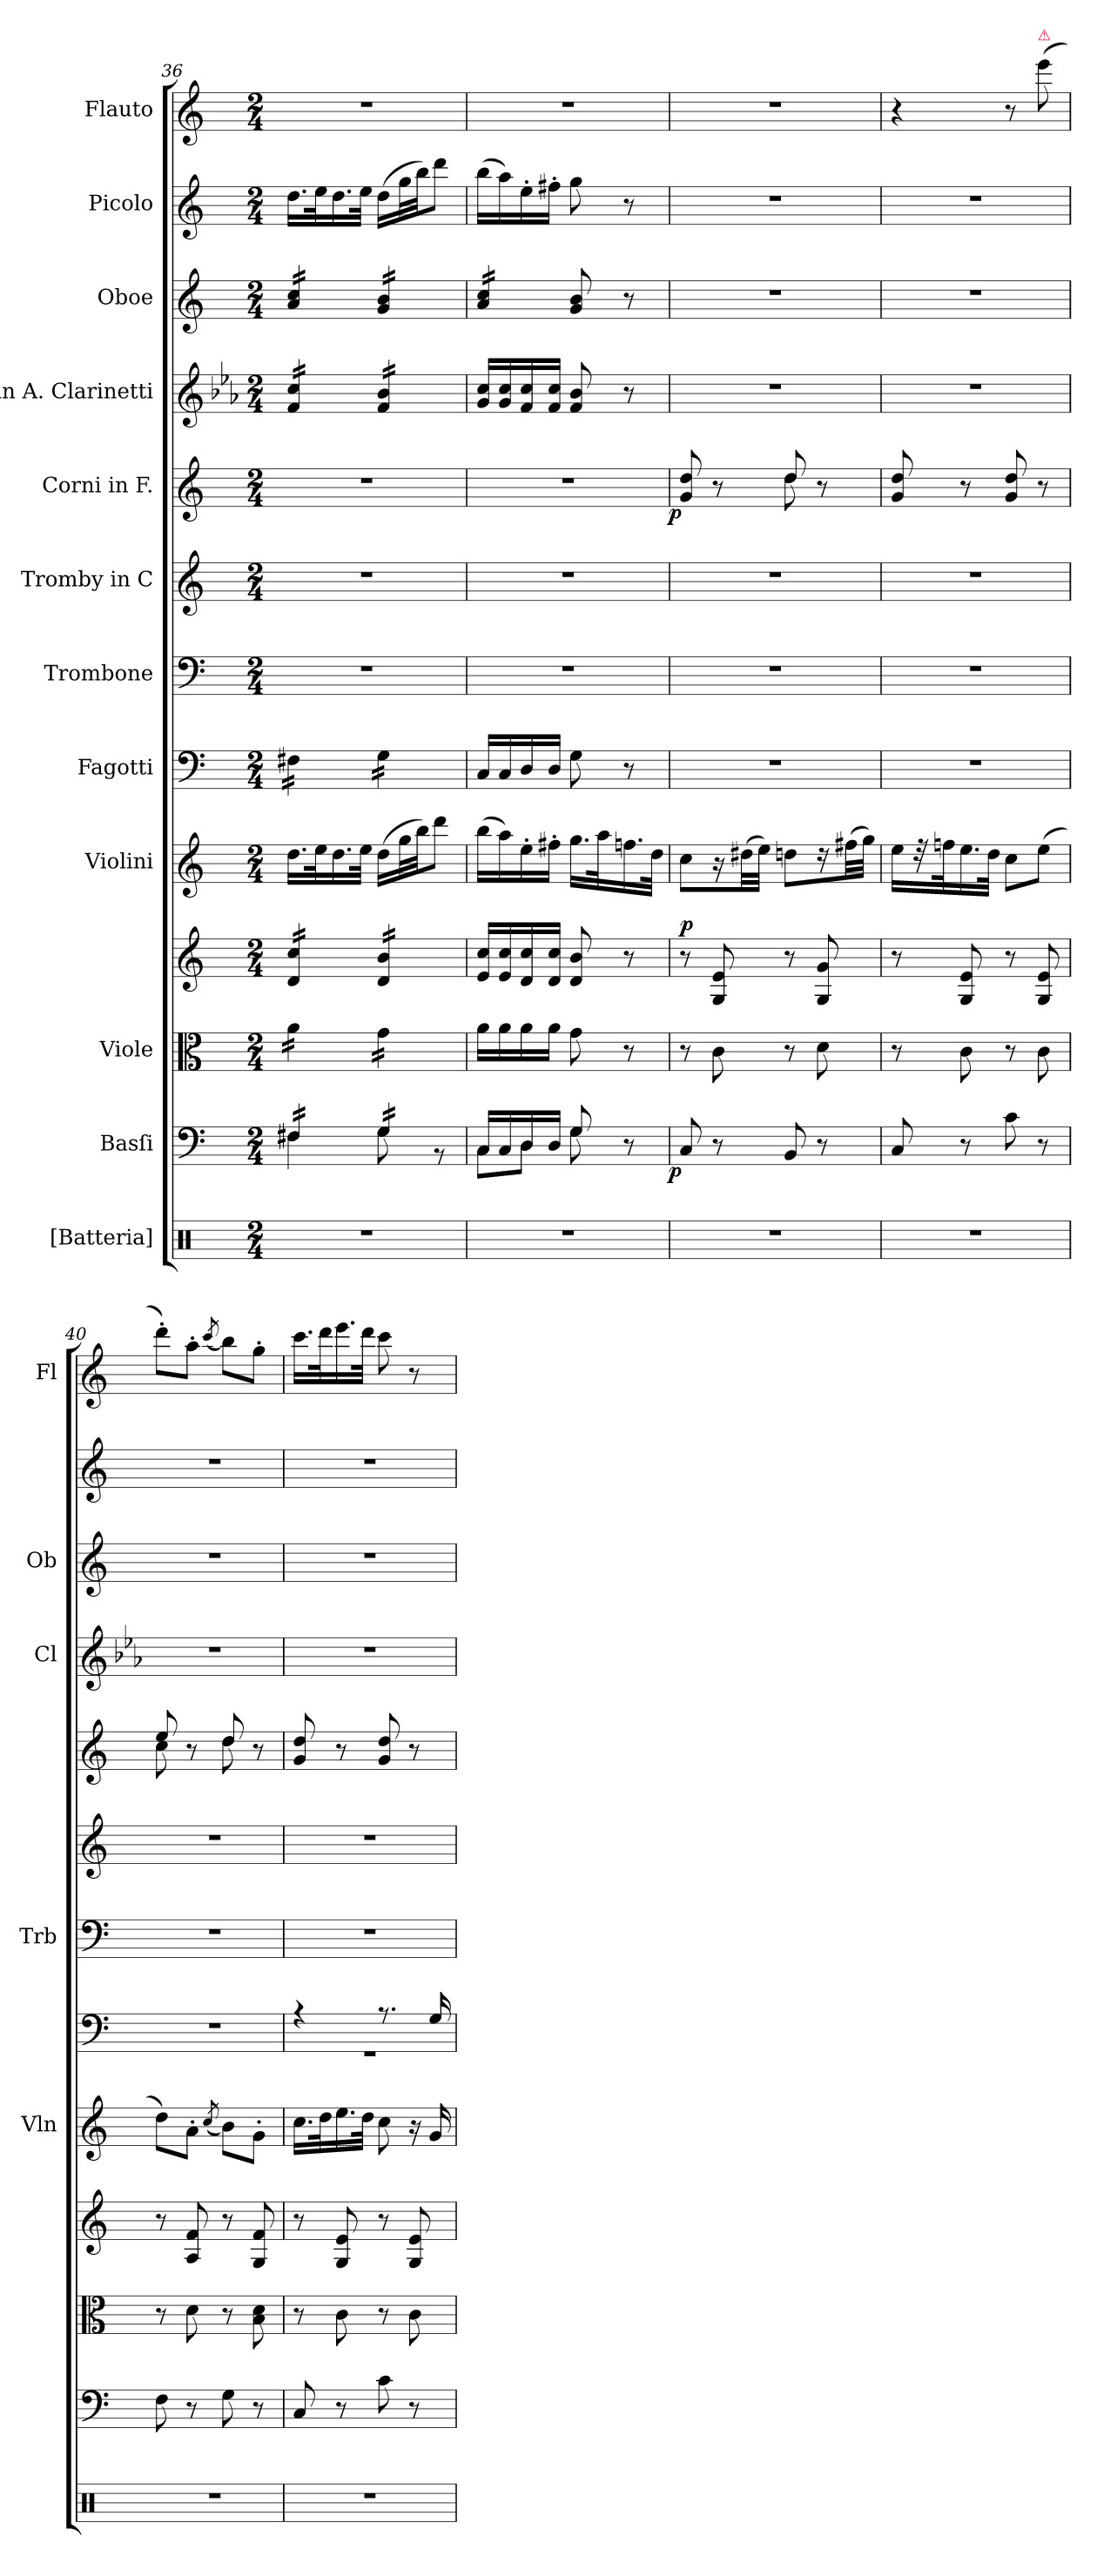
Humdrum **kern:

**kern	**kern	**dynam	**kern	**kern	**dynam	**kern	**kern	**kern	**kern	**kern	**dynam	**kern	**kern	**kern	**kern
*part13	*part12	*part12	*part11	*part10	*part10	*part9	*part8	*part7	*part6	*part5	*part5	*part4	*part3	*part2	*part1
*staff13	*staff12	*staff12	*staff11	*staff10	*staff10	*staff9	*staff8	*staff7	*staff6	*staff5	*staff5	*staff4	*staff3	*staff2	*staff1
*I"[Batteria]	*I"Basſi	*	*I"Viole	*	*	*I"Violini	*I"Fagotti	*I"Trombone	*I"Tromby in C	*I"Corni in F.	*	*I"in A. Clarinetti	*I"Oboe	*I"Picolo	*I"Flauto
*	*	*	*	*	*	*I'Vln	*	*I'Trb	*	*	*	*I'Cl	*I'Ob	*	*I'Fl
*clefX	*clefF4	*	*clefC3	*clefG2	*	*clefG2	*clefF4	*clefF4	*clefG2	*clefG2	*	*clefG2	*clefG2	*clefG2	*clefG2
*	*	*	*	*	*	*	*	*	*	*ITrd4c7	*	*ITrd2c3	*	*	*
*k[]	*k[]	*	*k[]	*k[]	*	*k[]	*k[]	*k[]	*k[]	*k[b-]	*	*k[]	*k[]	*k[]	*k[]
*M2/4	*M2/4	*	*M2/4	*M2/4	*	*M2/4	*M2/4	*M2/4	*M2/4	*M2/4	*	*M2/4	*M2/4	*M2/4	*M2/4
=36	=36	=36	=36	=36	=36	=36	=36	=36	=36	=36	=36	=36	=36	=36	=36
*	*^	*	*	*	*	*	*	*	*	*	*	*	*	*	*
*	*tremolo	*	*	*	*	*	*	*	*	*	*	*	*	*	*	*
*	*	*	*	*tremolo	*	*	*	*	*	*	*	*	*	*	*	*
*	*	*	*	*	*tremolo	*	*	*	*	*	*	*	*	*	*	*
*	*	*	*	*	*	*	*	*tremolo	*	*	*	*	*	*	*	*
*	*	*	*	*	*	*	*	*	*	*	*	*	*tremolo	*	*	*
*	*	*	*	*	*	*	*	*	*	*	*	*	*	*tremolo	*	*
2r	16F#X/LL	4F#X\	.	16a\LL	16d/ 16cc/LL	.	16.dd\LL	16F#X\LL	2r	2r	2r	.	16d/ 16a/LL	16a/ 16cc/LL	16.dd\LL	2r
.	16F#X/	.	.	16a\	16d/ 16cc/	.	.	16F#X\	.	.	.	.	16d/ 16a/	16a/ 16cc/	.	.
.	.	.	.	.	.	.	32ee\K	.	.	.	.	.	.	.	32ee\K	.
.	16F#X/	.	.	16a\	16d/ 16cc/	.	16.dd\	16F#X\	.	.	.	.	16d/ 16a/	16a/ 16cc/	16.dd\	.
.	16F#X/JJ	.	.	16a\JJ	16d/ 16cc/JJ	.	.	16F#X\JJ	.	.	.	.	16d/ 16a/JJ	16a/ 16cc/JJ	.	.
.	.	.	.	.	.	.	32ee\JJk	.	.	.	.	.	.	.	32ee\JJk	.
.	16G/LL	8G\	.	16g\LL	16d/ 16b/LL	.	(>16dd\LL	16G\LL	.	.	.	.	16d/ 16g/LL	16g/ 16b/LL	(>16dd\LL	.
.	16G/	.	.	16g\	16d/ 16b/	.	32gg\L	16G\	.	.	.	.	16d/ 16g/	16g/ 16b/	32gg\L	.
.	.	.	.	.	.	.	32bb\JJ)	.	.	.	.	.	.	.	32bb\JJ)	.
.	16G/	8r	.	16g\	16d/ 16b/	.	8ddd\J	16G\	.	.	.	.	16d/ 16g/	16g/ 16b/	8ddd\J	.
.	16G/JJ	.	.	16g\JJ	16d/ 16b/JJ	.	.	16G\JJ	.	.	.	.	16d/ 16g/JJ	16g/ 16b/JJ	.	.
*	*	*	*	*	*	*	*	*	*	*	*	*	*Xtremolo	*	*	*
*	*	*	*	*	*	*	*	*Xtremolo	*	*	*	*	*	*	*	*
*	*	*	*	*	*Xtremolo	*	*	*	*	*	*	*	*	*	*	*
*	*	*	*	*Xtremolo	*	*	*	*	*	*	*	*	*	*	*	*
*	*Xtremolo	*	*	*	*	*	*	*	*	*	*	*	*	*	*	*
=37	=37	=37	=37	=37	=37	=37	=37	=37	=37	=37	=37	=37	=37	=37	=37	=37
2r	16C/LL	8C\L	.	16a\LL	16e/ 16cc/LL	.	(>16bb\LL	16C/LL	2r	2r	2r	.	16e/ 16a/LL	16a/ 16cc/LL	(>16bb\LL	2r
.	16C/	.	.	16a\	16e/ 16cc/	.	16aa\)	16C/	.	.	.	.	16e/ 16a/	16a/ 16cc/	16aa\)	.
.	16D/	8D\J	.	16a\	16d/ 16cc/	.	16ee'\	16D/	.	.	.	.	16d/ 16a/	16a/ 16cc/	16ee'\	.
.	16D/JJ	.	.	16a\JJ	16d/ 16cc/JJ	.	16ff#X'\JJ	16D/JJ	.	.	.	.	16d/ 16a/JJ	16a/ 16cc/JJ	16ff#X'\JJ	.
*	*	*	*	*	*	*	*	*	*	*	*	*	*	*Xtremolo	*	*
.	8G/	8G\	.	8g\	8d/ 8b/	.	16.gg\LL	8G\	.	.	.	.	8d/ 8g/	8g/ 8b/	8gg\	.
.	.	.	.	.	.	.	32aa\K	.	.	.	.	.	.	.	.	.
.	8r	8ryy	.	8r	8r	.	16.ffn\	8r	.	.	.	.	8r	8r	8r	.
.	.	.	.	.	.	.	32dd\JJk	.	.	.	.	.	.	.	.	.
*	*v	*v	*	*	*	*	*	*	*	*	*	*	*	*	*	*
=38	=38	=38	=38	=38	=38	=38	=38	=38	=38	=38	=38	=38	=38	=38	=38
*	*	*	*	*	*	*	*	*	*	*^	*	*	*	*	*
!	!	!LO:DY:b:rj	!	!	!LO:DY:a	!	!	!	!	!	!	!LO:DY:b:rj	!	!	!	!
2r	8C/	p	8r	8r	p	8cc\L	2r	2r	2r	8c/ 8g/	4ryy	p	2r	2r	2r	2r
.	8r	.	8c\	8G/ 8e/	.	16r	.	.	.	8r	.	.	.	.	.	.
.	.	.	.	.	.	(>32dd#X\LL	.	.	.	.	.	.	.	.	.	.
.	.	.	.	.	.	32ee\JJJ)	.	.	.	.	.	.	.	.	.	.
.	8BB/	.	8r	8r	.	8ddn\L	.	.	.	8g/	8g\	.	.	.	.	.
.	8r	.	8d\	8G/ 8g/	.	16r	.	.	.	8r	8ryy	.	.	.	.	.
.	.	.	.	.	.	(>32ff#X\LL	.	.	.	.	.	.	.	.	.	.
.	.	.	.	.	.	32gg\JJJ)	.	.	.	.	.	.	.	.	.	.
*	*	*	*	*	*	*	*	*	*	*v	*v	*	*	*	*	*
=39	=39	=39	=39	=39	=39	=39	=39	=39	=39	=39	=39	=39	=39	=39	=39
2r	8C/	.	8r	8r	.	16ee\LL	2r	2r	2r	8c/ 8g/	.	2r	2r	2r	4r
.	.	.	.	.	.	32r	.	.	.	.	.	.	.	.	.
.	.	.	.	.	.	32ffn\K	.	.	.	.	.	.	.	.	.
.	8r	.	8c\	8G/ 8e/	.	16.ee\	.	.	.	8r	.	.	.	.	.
.	.	.	.	.	.	32dd\JJk	.	.	.	.	.	.	.	.	.
.	8c\	.	8r	8r	.	8cc\L	.	.	.	8c/ 8g/	.	.	.	.	8r
!	!	!	!	!	!	!	!	!	!	!	!	!	!	!	!LO:TX:a:color=crimson:t=⚠
.	8r	.	8c\	8G/ 8e/	.	(>8ee\J	.	.	.	8r	.	.	.	.	(>8eee\
=40	=40	=40	=40	=40	=40	=40	=40	=40	=40	=40	=40	=40	=40	=40	=40
*	*	*	*	*	*	*	*	*	*	*^	*	*	*	*	*
2r	8F\	.	8r	8r	.	8dd\L)	2r	2r	2r	8a/	8f\	.	2r	2r	2r	8ddd'\L)
.	8r	.	8d\	8A/ 8f/	.	8a'\J	.	.	.	8r	8ryy	.	.	.	.	8aa'\J
.	.	.	.	.	.	(<8qcc/	.	.	.	.	.	.	.	.	.	(<8qccc/
.	8G\	.	8r	8r	.	8b\L)	.	.	.	8g/	8g\	.	.	.	.	8bb\L)
.	8r	.	8B\ 8d\	8G/ 8f/	.	8g'\J	.	.	.	8r	8ryy	.	.	.	.	8gg'\J
*	*	*	*	*	*	*	*	*	*	*v	*v	*	*	*	*	*
=41	=41	=41	=41	=41	=41	=41	=41	=41	=41	=41	=41	=41	=41	=41	=41
*	*	*	*	*	*	*	*^	*	*	*	*	*	*	*	*
2r	8C/	.	8r	8r	.	16.cc\LL	4rA	2rGG	2r	2r	8c/ 8g/	.	2r	2r	2r	16.ccc\LL
.	.	.	.	.	.	32dd\K	.	.	.	.	.	.	.	.	.	32ddd\K
.	8r	.	8c\	8G/ 8e/	.	16.ee\	.	.	.	.	8r	.	.	.	.	16.eee\
.	.	.	.	.	.	32dd\JJk	.	.	.	.	.	.	.	.	.	32ddd\JJk
.	8c\	.	8r	8r	.	8cc\	8.rA	.	.	.	8c/ 8g/	.	.	.	.	8ccc\
.	8r	.	8c\	8G/ 8e/	.	16r	.	.	.	.	8r	.	.	.	.	8r
.	.	.	.	.	.	16g/	16G/	.	.	.	.	.	.	.	.	.
*	*	*	*	*	*	*	*v	*v	*	*	*	*	*	*	*	*
=	=	=	=	=	=	=	=	=	=	=	=	=	=	=	=
*-	*-	*-	*-	*-	*-	*-	*-	*-	*-	*-	*-	*-	*-	*-	*-
